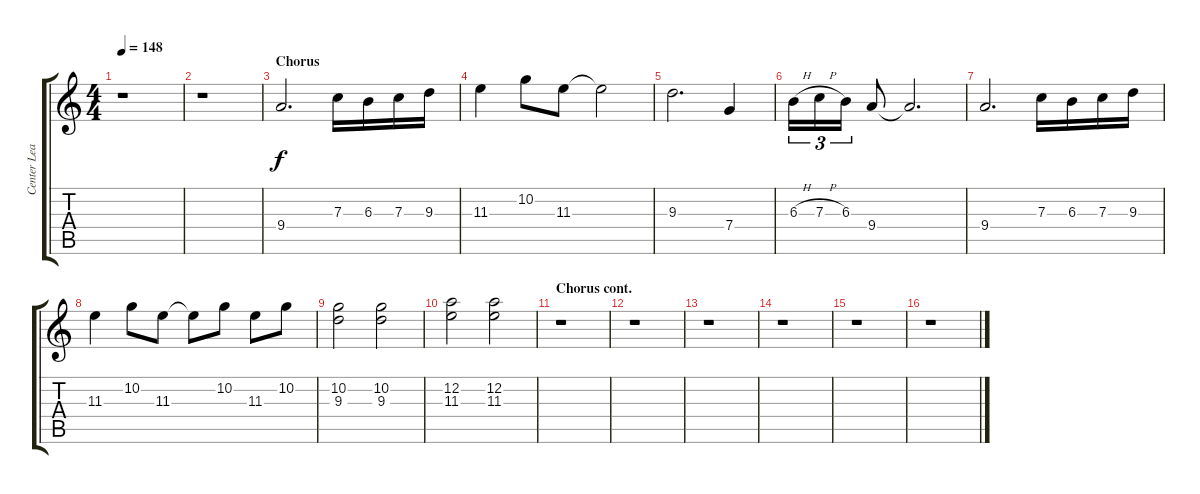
\track ("Center Lead 2" "Center Lea") {instrument overdrivenguitar}
\staff {score tabs}
\tuning (D4 A3 F3 C3 G2 C2) {hide}
\ts (4 4)
\tempo 148
\clef g2
\ks aminor
r.1{dy f} |
r.1 |
\section ("" "Chorus")
9.4.2{d} 7.3.16 6.3.16 7.3.16 9.3.16 |
11.3.4 10.2.8 11.3.8 11.3{t}.2 |
9.3.2{d} 7.4.4 |
6.3{h}.16{tu (3 2)} 7.3{h}.16{tu (3 2)} 6.3.16{tu (3 2)} 9.4.8 9.4{t}.2{d} |
9.4.2{d} 7.3.16 6.3.16 7.3.16 9.3.16 |
11.3.4 10.2.8 11.3.8 11.3{t}.8 10.2.8 11.3.8 10.2.8 |
(10.2 9.3).2 (10.2 9.3).2 |
(12.2 11.3).2 (12.2 11.3).2 |
\section ("" "Chorus cont.")
r.1 |
r.1 |
r.1 |
r.1 |
r.1 |
r.1
